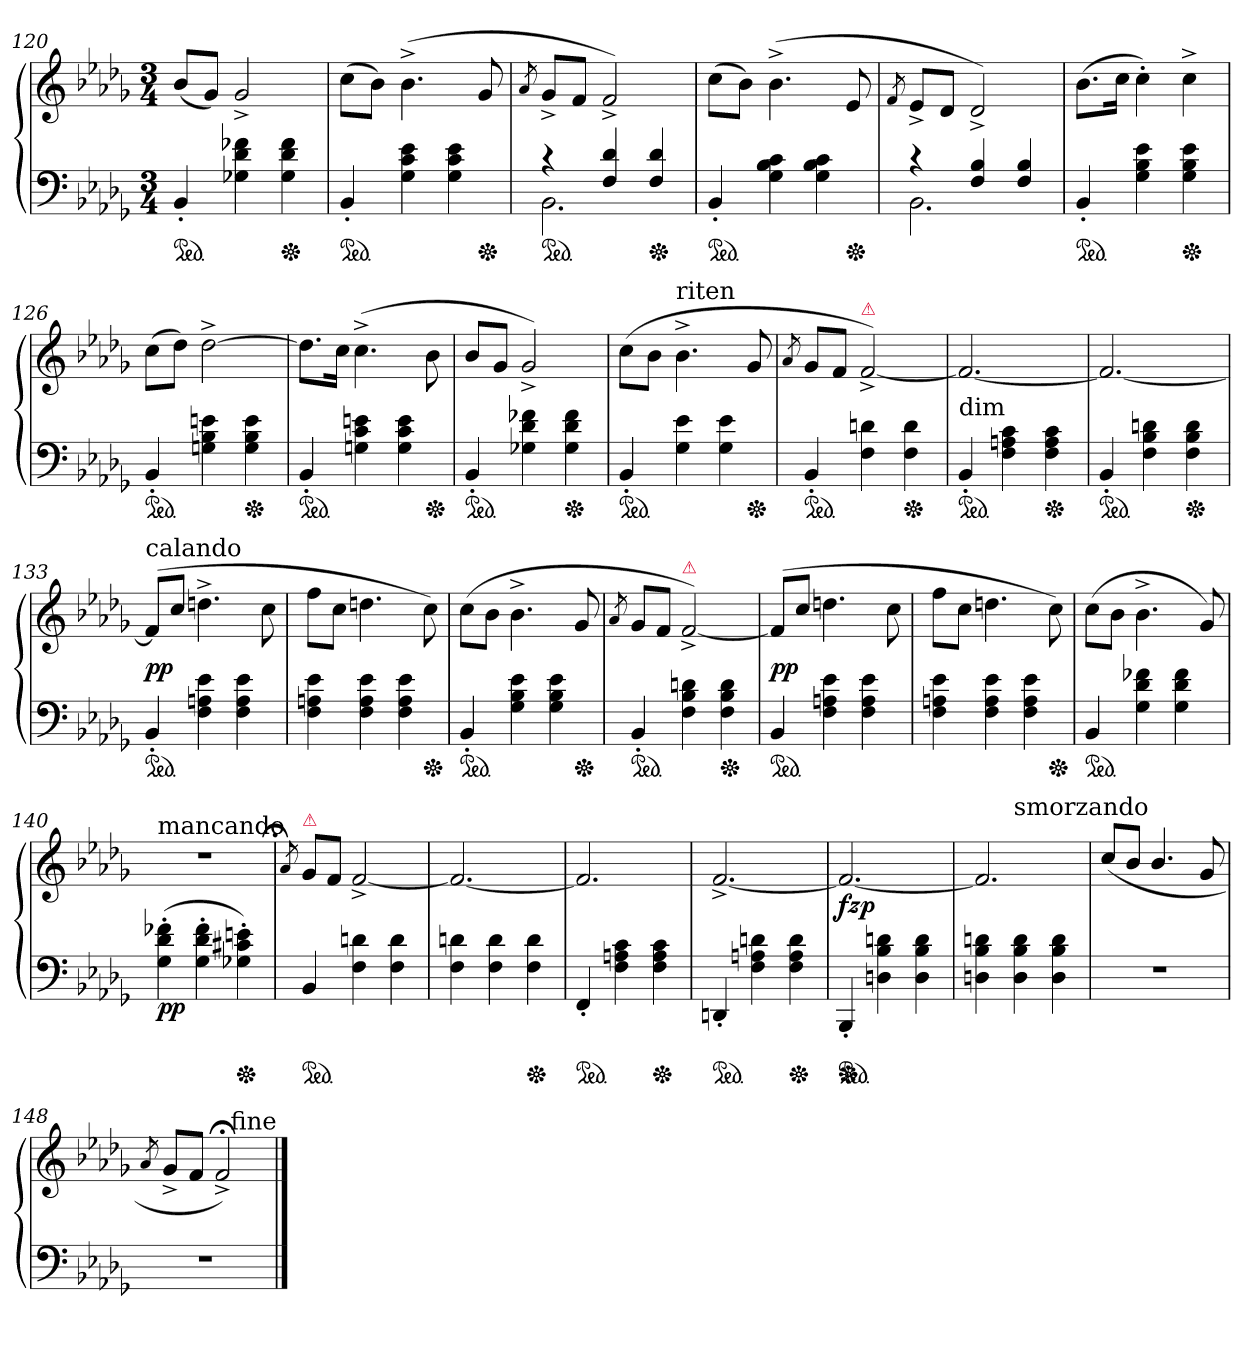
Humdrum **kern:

**kern	**kern	**dynam
*part1	*part1	*part1
*staff2	*staff1	*staff1/2
*clefF4	*clefG2	*
*k[b-e-a-d-g-]	*k[b-e-a-d-g-]	*
*M3/4	*M3/4	*
*ped	*	*
=120	=120	=120
4BB-'<	(<8b-L	.
.	8g-J)	.
4G-X 4d- 4f-X	2g-^<	.
*Xped	*	*
4G- 4d- 4f-	.	.
=121	=121	=121
*ped	*	*
4BB-'<	(>8ccL	.
.	8b-J)	.
4G- 4c 4e-	(<4.b-^<\	.
4G- 4c 4e-	.	.
*Xped	*	*
.	8g-	.
=122	=122	=122
.	8qa-/	.
*^	*	*
*ped	*	*	*
4rc	2.BB-	8g-^<L	.
.	.	8fJ	.
4F 4d-	.	2f^<)	.
*Xped	*	*	*
4F 4d-	.	.	.
*v	*v	*	*
=123	=123	=123
*ped	*	*
4BB-'<	(>8ccL	.
.	8b-J)	.
4G- 4B- 4c	(>4.b-^<\	.
4G- 4B- 4c	.	.
*Xped	*	*
.	8e-	.
=124	=124	=124
.	8qf/	.
*^	*	*
4rc	2.BB-	8e-^<L	.
.	.	8d-J	.
4F 4B-	.	2d-^<)	.
4F 4B-	.	.	.
*v	*v	*	*
=125	=125	=125
*ped	*	*
4BB-'<	(>8.b-L	.
.	16ccJk	.
4G- 4B- 4e-	4cc'>)	.
*Xped	*	*
4G- 4B- 4e-	4cc^>	.
=126	=126	=126
*ped	*	*
4BB-'<	(>8ccL	.
.	8dd-J)	.
4Gn 4B- 4en	[2dd-^>	.
*Xped	*	*
4G 4B- 4e	.	.
=127	=127	=127
*ped	*	*
4BB-'<	8.dd-L]	.
.	16ccJk	.
4Gn 4c 4en	(>4.cc^<	.
4G 4c 4e	.	.
*Xped	*	*
.	8b-	.
=128	=128	=128
*ped	*	*
4BB-'<	8b-L	.
.	8g-J	.
4G-X 4d- 4f-X	2g-^<)	.
*Xped	*	*
4G- 4d- 4f-	.	.
=129	=129	=129
*ped	*	*
4BB-'<	(>8ccL	.
.	8b-J	.
!	!LO:TX:a:t=riten	!
4G- 4e-	4.b-^<	.
4G- 4e-	.	.
*Xped	*	*
.	8g-	.
=130	=130	=130
.	8qa-/	.
*ped	*	*
4BB-'<	8g-L	.
.	8fJ	.
!	!LO:TX:a:color=crimson:t=⚠	!
4F 4dn	[2f^<)	.
*Xped	*	*
4F 4d	.	.
=131	=131	=131
!	!LO:TX:c:t=dim	!
*ped	*	*
4BB-'<	2.f_	.
4F 4An 4c	.	.
*Xped	*	*
4F 4A 4c	.	.
=132	=132	=132
*ped	*	*
4BB-'<	2.f_	.
4F 4B- 4dn	.	.
*Xped	*	*
4F 4B- 4d	.	.
=133	=133	=133
!	!LO:TX:a:t=calando	!
*ped	*	*
4BB-'<	(>8f/L]	pp
.	8ccJ	.
4F 4An 4e-	4.ddn^<	.
4F 4A 4e-	.	.
.	8cc	.
=134	=134	=134
4F 4An 4e-	8ffL	.
.	8ccJ	.
4F 4A 4e-	4.ddn	.
4F 4A 4e-	.	.
*Xped	*	*
.	8cc)	.
=135	=135	=135
*ped	*	*
4BB-'<	(>8ccL	.
.	8b-J	.
4G- 4B- 4e-	4.b-^<\	.
4G- 4B- 4e-	.	.
*Xped	*	*
.	8g-	.
=136	=136	=136
.	8qa-/	.
*ped	*	*
4BB-'<	8g-L	.
.	8fJ	.
!	!LO:TX:a:color=crimson:t=⚠	!
4F 4B- 4dn	[2f^<)	.
*Xped	*	*
4F 4B- 4d	.	.
=137	=137	=137
*ped	*	*
4BB-	(>8f/L]	pp
.	8ccJ	.
4F 4An 4e-	4.ddn	.
4F 4A 4e-	.	.
.	8cc	.
=138	=138	=138
4F 4An 4e-	8ffL	.
.	8ccJ	.
4F 4A 4e-	4.ddn	.
4F 4A 4e-	.	.
*Xped	*	*
.	8cc)	.
=139	=139	=139
*ped	*	*
4BB-	(>8ccL	.
.	8b-J	.
4G- 4d- 4f-X	4.b-^<	.
4G- 4d- 4f-	.	.
.	8g-)	.
=140	=140	=140
!	!LO:TX:a:t=mancando	!
!	!	!LO:DY:b=2
(>4G-'> 4d-'> 4f-X'>	2.r	pp
4G-'> 4d-'> 4f-'>	.	.
*Xped	*	*
4G-X'> 4c#X'> 4en'>)	.	.
=141	=141;	=141;
.	8qa-/	.
!	!LO:TX:a:color=crimson:t=⚠	!
*ped	*	*
4BB-	8g-L	.
.	8fJ	.
4F 4dn	[2f^<	.
4F 4d	.	.
=142	=142	=142
4F 4dn	2.f_	.
4F 4d	.	.
*Xped	*	*
4F 4d	.	.
=143	=143	=143
*ped	*	*
4FF'<	2.f]	.
4F 4An 4c	.	.
*Xped	*	*
4F 4A 4c	.	.
=144	=144	=144
*ped	*	*
4DDn'<	[2.f^>	.
4F 4An 4dn	.	.
*Xped	*	*
4F 4A 4d	.	.
=145	=145	=145
*ped	*	*
*Xped	*	*
4BBB-'<	2.f_	fz p
4Dn 4B- 4dn	.	.
4D 4B- 4d	.	.
=146	=146	=146
*	*^	*
4Dn 4B- 4dn	2.f]	4ryy	.
!	!	!LO:TX:a:t=smorzando	!
4D 4B- 4d	.	2ryy	.
4D 4B- 4d	.	.	.
*	*v	*v	*
=147	=147	=147
2.r	(<8cc/L	.
.	8b-J	.
.	4.b-/	.
.	8g-	.
=148	=148	=148
.	8qa-/	.
2.r	8g-^<L	.
.	8fJ	.
.	2f;<^<)	.
!	!LO:TX:a:t=fine	!
==	==	==
*-	*-	*-
